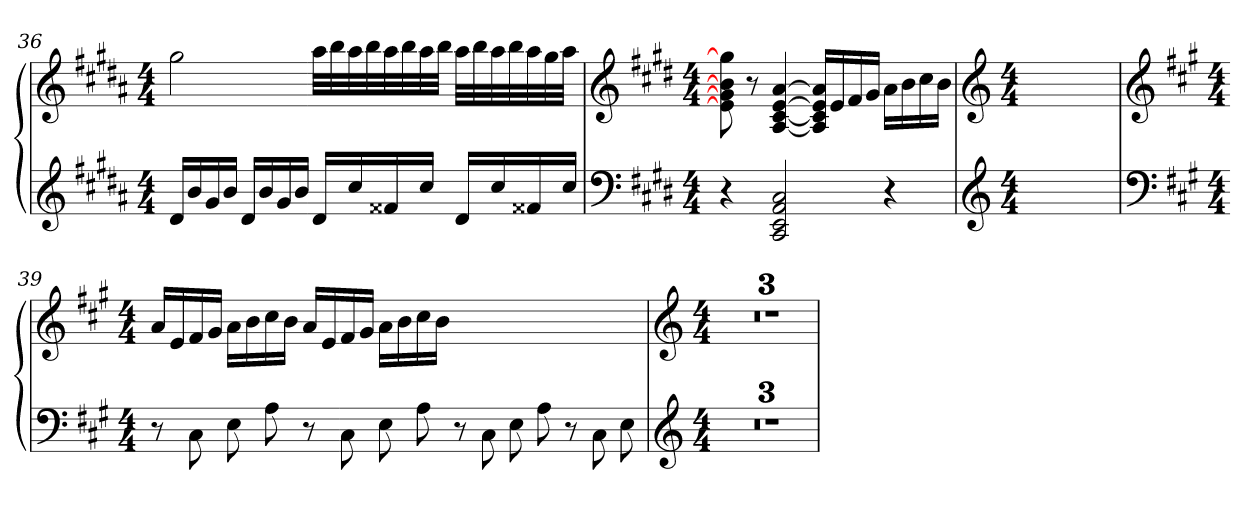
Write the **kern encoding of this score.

**kern	**kern
*part2	*part1
*staff2	*staff1
*clefG2	*clefG2
*k[f#c#g#d#a#]	*k[f#c#g#d#a#]
*M4/4	*M4/4
=36	=36
16d#/LL	2gg#\
16b/	.
16g#/	.
16b/JJ	.
16d#/LL	.
16b/	.
16g#/	.
16b/JJ	.
16d#/LL	32aa#\LLL
.	32bb\
16cc#/	32aa#\
.	32bb\
16f##X/	32aa#\
.	32bb\
16cc#/JJ	32aa#\
.	32bb\JJJ
16d#/LL	32aa#\LLL
.	32bb\
16cc#/	32aa#\
.	32bb\
16f##X/	32aa#\
.	32gg#\
16cc#/JJ	32aa#\JJJ
.	32ryy
=37	=37
*clefF4	*clefG2
*k[f#c#g#d#]	*k[f#c#g#d#]
*M4/4	*M4/4
4r	8gg#\] 8b] 8g#] 8e]
.	8r
2C#/ 2AA 2EE 2CC#	[4a/ [4e [4c# [4A
.	16a/] 16e] 16c#] 16A]LL
.	16e/
.	16f#/
.	16g#/JJ
4r	16a\LL
.	16b\
.	16cc#\
.	16b\JJ
=38	=38
*clefG2	*clefG2
*M4/4	*M4/4
1ryy	1ryy
=39	=39
*clefF4	*clefG2
*k[f#c#g#]	*k[f#c#g#]
*M4/4	*M4/4
8r	16a/LL
.	16e/
8C#\	16f#/
.	16g#/JJ
8E\	16a\LL
.	16b\
8A\	16cc#\
.	16b\JJ
8r	16a/LL
.	16e/
8C#\	16f#/
.	16g#/JJ
8E\	16a\LL
.	16b\
8A\	16cc#\
.	16b\JJ
8r	2..ryy
8C#\	.
8E\	.
8A\	.
8r	.
8C#\	.
8E\	.
=40	=40
*clefG2	*clefG2
*M4/4	*M4/4
1ryy	1ryy
=41	=41
*clefG2	*clefG2
*M4/4	*M4/4
1ryy	1ryy
=42	=42
*clefG2	*clefG2
*M4/4	*M4/4
1ryy	1ryy
=	=
*-	*-
